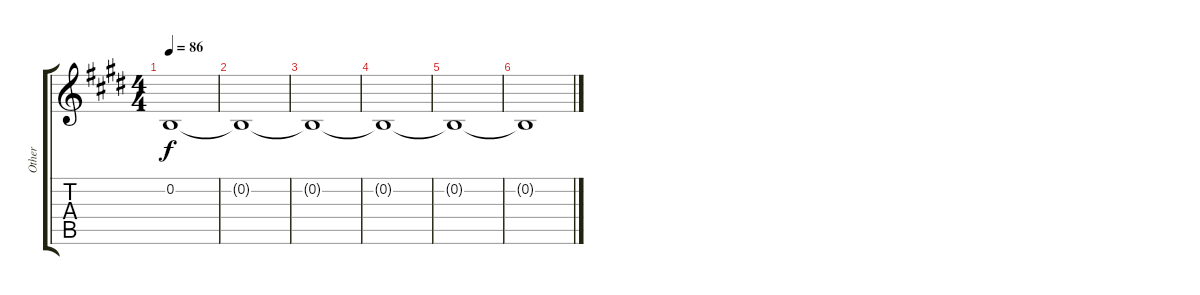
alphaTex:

\track ("Other" "Other") {instrument pad4choir}
\staff {score tabs}
\tuning (E4 B3 G3 D3 A2 E2) {hide}
\ts (4 4)
\tempo 86
\clef g2
\ks e
0.2{t}.1{dy f} |
0.2{t}.1 |
0.2{t}.1 |
0.2{t}.1 |
0.2{t}.1 |
0.2{t}.1
